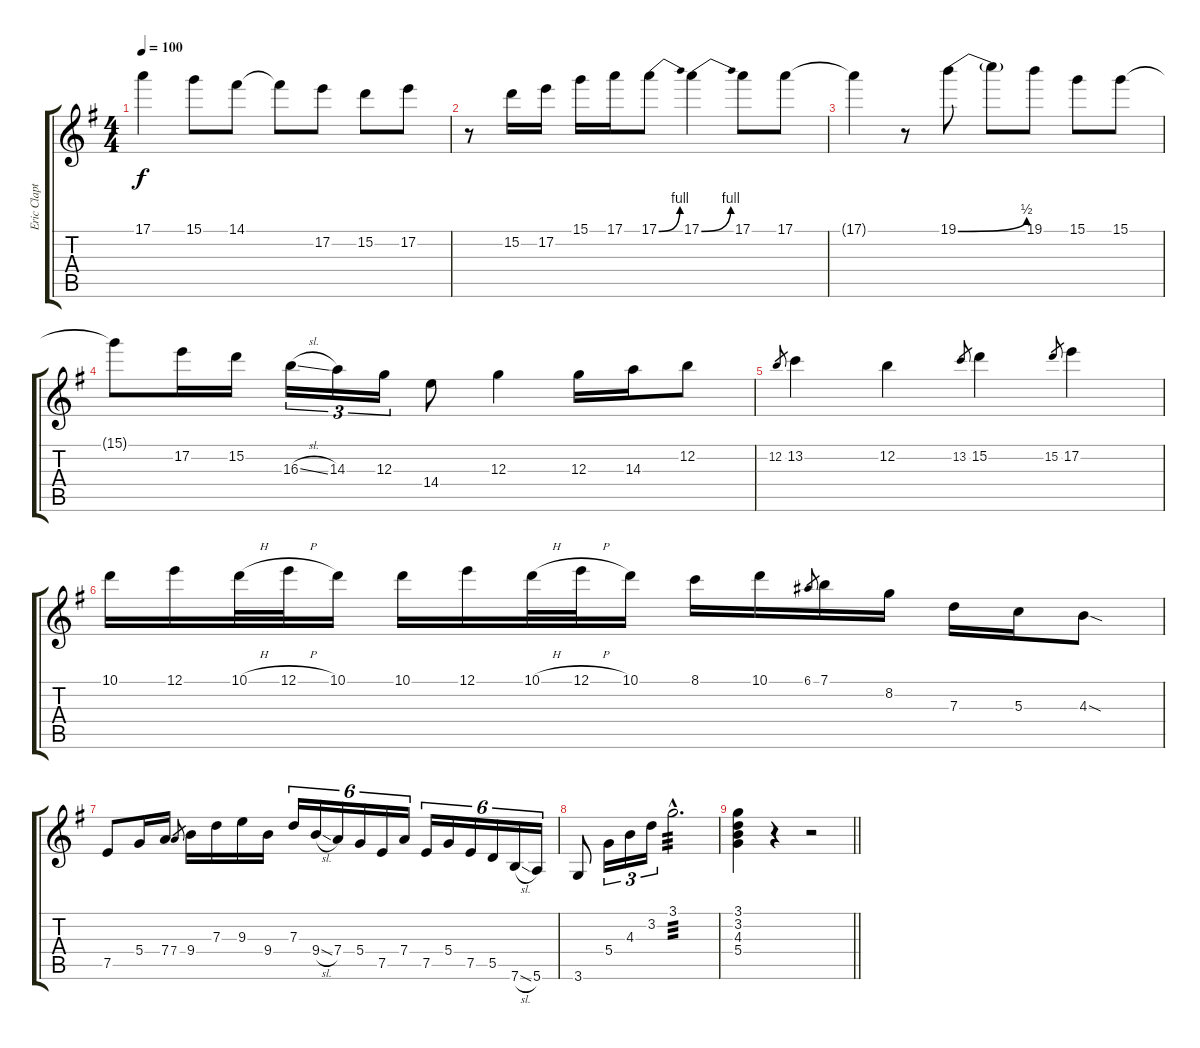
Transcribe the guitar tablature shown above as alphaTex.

\track ("Eric Clapton Guitar" "Eric Clapt") {instrument electricguitarclean}
\staff {score tabs}
\tuning (E4 B3 G3 D3 A2 E2) {hide}
\ts (4 4)
\tempo 100
\clef g2
\ks g
17.1.4{dy f} 15.1.8 14.1.8 14.1{t}.8 17.2.8 15.2.8 17.2.8 |
r.8 15.2.16 17.2.16 15.1.16 17.1.16 17.1{be (bend 0 0 60 4)}.8 17.1{be (bend 0 0 60 4)}.4 17.1.8 17.1.8 |
17.1{t}.4 r.8 19.1{be (bend 0 0 60 2)}.8 19.1{t}.8 19.1.8 15.1.8 15.1.8 |
15.1{t}.8 17.2.16 15.2.16 16.3{sl}.16{tu (3 2)} 14.3.16{tu (3 2)} 12.3.16{tu (3 2)} 14.4.8 12.3.4 12.3.16 14.3.16 12.2.8 |
12.2.8{gr} 13.2.4 12.2.4 13.2.8{gr} 15.2.4 15.2.8{gr} 17.2.4 |
10.1.16 12.1.16 10.1{h}.32 12.1{h}.32 10.1.16 10.1.16 12.1.16 10.1{h}.32 12.1{h}.32 10.1.16 8.1.16 10.1.16 6.1.8{gr} 7.1.16 8.2.16 7.3.16 5.3.16 4.3{sod}.8 |
7.5.8 5.4.16 7.4.16 7.4.8{gr} 9.4.16 7.3.16 9.3.16 9.4.16 7.3.16{tu (6 4)} 9.4{sl}.16{tu (6 4)} 7.4.16{tu (6 4)} 5.4.16{tu (6 4)} 7.5.16{tu (6 4)} 7.4.16{tu (6 4)} 7.5.16{tu (6 4)} 5.4.16{tu (6 4)} 7.5.16{tu (6 4)} 5.5.16{tu (6 4)} 7.6{sl}.16{tu (6 4)} 5.6.16{tu (6 4)} |
3.6.8 5.4.16{tu (3 2)} 4.3.16{tu (3 2)} 3.2.16{tu (3 2)} 3.1{hac}.2{d tp 3} |
\barLineRight lightlight
(3.1 3.2 4.3 5.4).4 r.4 r.2
